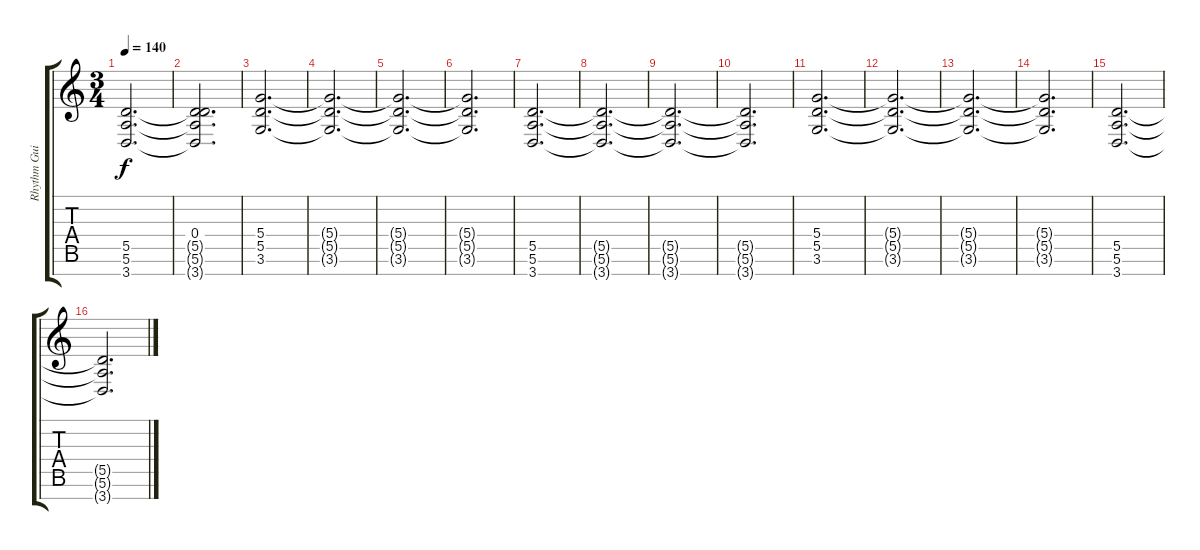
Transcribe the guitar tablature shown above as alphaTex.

\track ("Rhythm Guitar" "Rhythm Gui") {instrument distortionguitar}
\staff {score tabs}
\tuning (E4 B3 G3 D3 A2 E2 B1) {hide}
\ts (3 4)
\tempo 140
\clef g2
\ks c
(5.5{t} 5.6{t} 3.7{t}).2{d dy f} |
(0.4 5.5{t} 5.6{t} 3.7{t}).2{d} |
(5.4 5.5 3.6).2{d} |
(5.4{t} 5.5{t} 3.6{t}).2{d} |
(5.4{t} 5.5{t} 3.6{t}).2{d} |
(5.4{t} 5.5{t} 3.6{t}).2{d} |
(5.5 5.6 3.7).2{d} |
(5.5{t} 5.6{t} 3.7{t}).2{d} |
(5.5{t} 5.6{t} 3.7{t}).2{d} |
(5.5{t} 5.6{t} 3.7{t}).2{d} |
(5.4 5.5 3.6).2{d} |
(5.4{t} 5.5{t} 3.6{t}).2{d} |
(5.4{t} 5.5{t} 3.6{t}).2{d} |
(5.4{t} 5.5{t} 3.6{t}).2{d} |
(5.5 5.6 3.7).2{d} |
(5.5{t} 5.6{t} 3.7{t}).2{d}
